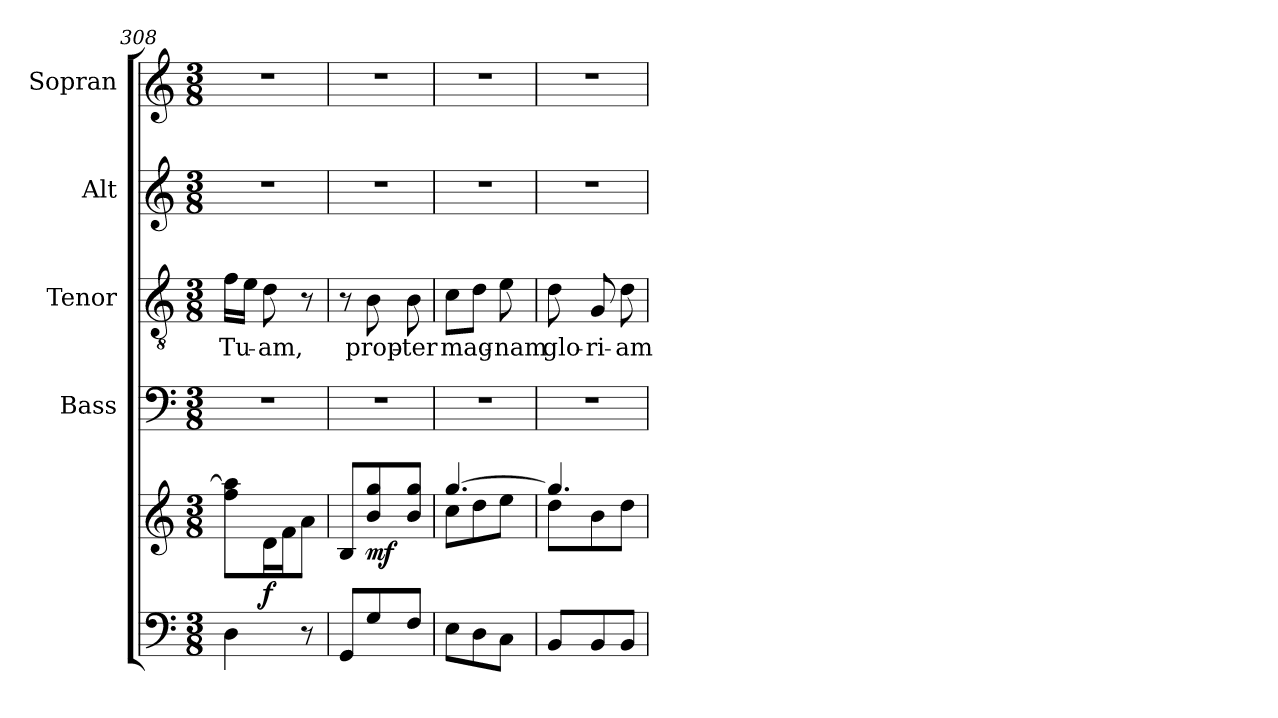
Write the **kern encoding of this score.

**kern	**kern	**dynam	**kern	**kern	**text	**kern	**kern
*part5	*part5	*part5	*part4	*part3	*part3	*part2	*part1
*staff6	*staff5	*staff5/6	*staff4	*staff3	*staff3	*staff2	*staff1
*	*	*	*I"Bass	*I"Tenor	*	*I"Alt	*I"Sopran
*	*	*	*I'B.	*I'T.	*	*I'A.	*I'S.
!!LO:LB:g=z
*clefF4	*clefG2	*	*clefF4	*clefGv2	*	*clefG2	*clefG2
*k[]	*k[]	*	*k[]	*k[]	*	*k[]	*k[]
*C:	*C:	*	*C:	*C:	*	*C:	*C:
*M3/8	*M3/8	*	*M3/8	*M3/8	*	*M3/8	*M3/8
=308	=308	=308	=308	=308	=308	=308	=308
!	!	!	!	!	!LO:LY:b	!	!
4D\	8ff\ 8aa\]L	.	4.r	16f\LL	Tu-	4.r	4.r
.	.	.	.	16e\JJ	.	.	.
!	!	!LO:DY:b	!	!	!LO:LY:b	!	!
.	16d\L	f	.	8d\	-am,	.	.
.	16f\J	.	.	.	.	.	.
8r	8a\J	.	.	8r	.	.	.
=309	=309	=309	=309	=309	=309	=309	=309
8GG/L	8B/L	.	4.r	8r	.	4.r	4.r
!	!	!LO:DY:b	!	!	!LO:LY:b	!	!
8G/	8b/ 8gg/	mf	.	8B\	prop-	.	.
!	!	!	!	!	!LO:LY:b	!	!
8F/J	8b/ 8gg/J	.	.	8B\	-ter	.	.
=310	=310	=310	=310	=310	=310	=310	=310
*	*^	*	*	*	*	*	*
!	!	!	!	!	!	!LO:LY:b	!	!
8E\L	[>4.gg/	8cc\L	.	4.r	8c\L	mag-	4.r	4.r
8D\	.	8dd\	.	.	8d\J	.	.	.
!	!	!	!	!	!	!LO:LY:b	!	!
8C\J	.	8ee\J	.	.	8e\	-nam	.	.
=311	=311	=311	=311	=311	=311	=311	=311	=311
!	!	!	!	!	!	!LO:LY:b	!	!
8BB/L	4.gg/]	8dd\L	.	4.r	8d\	glo-	4.r	4.r
!	!	!	!	!	!	!LO:LY:b	!	!
8BB/	.	8b\	.	.	8G/	-ri-	.	.
!	!	!	!	!	!	!LO:LY:b	!	!
8BB/J	.	8dd\J	.	.	8d\	-am	.	.
*	*v	*v	*	*	*	*	*	*
=	=	=	=	=	=	=	=
*-	*-	*-	*-	*-	*-	*-	*-
